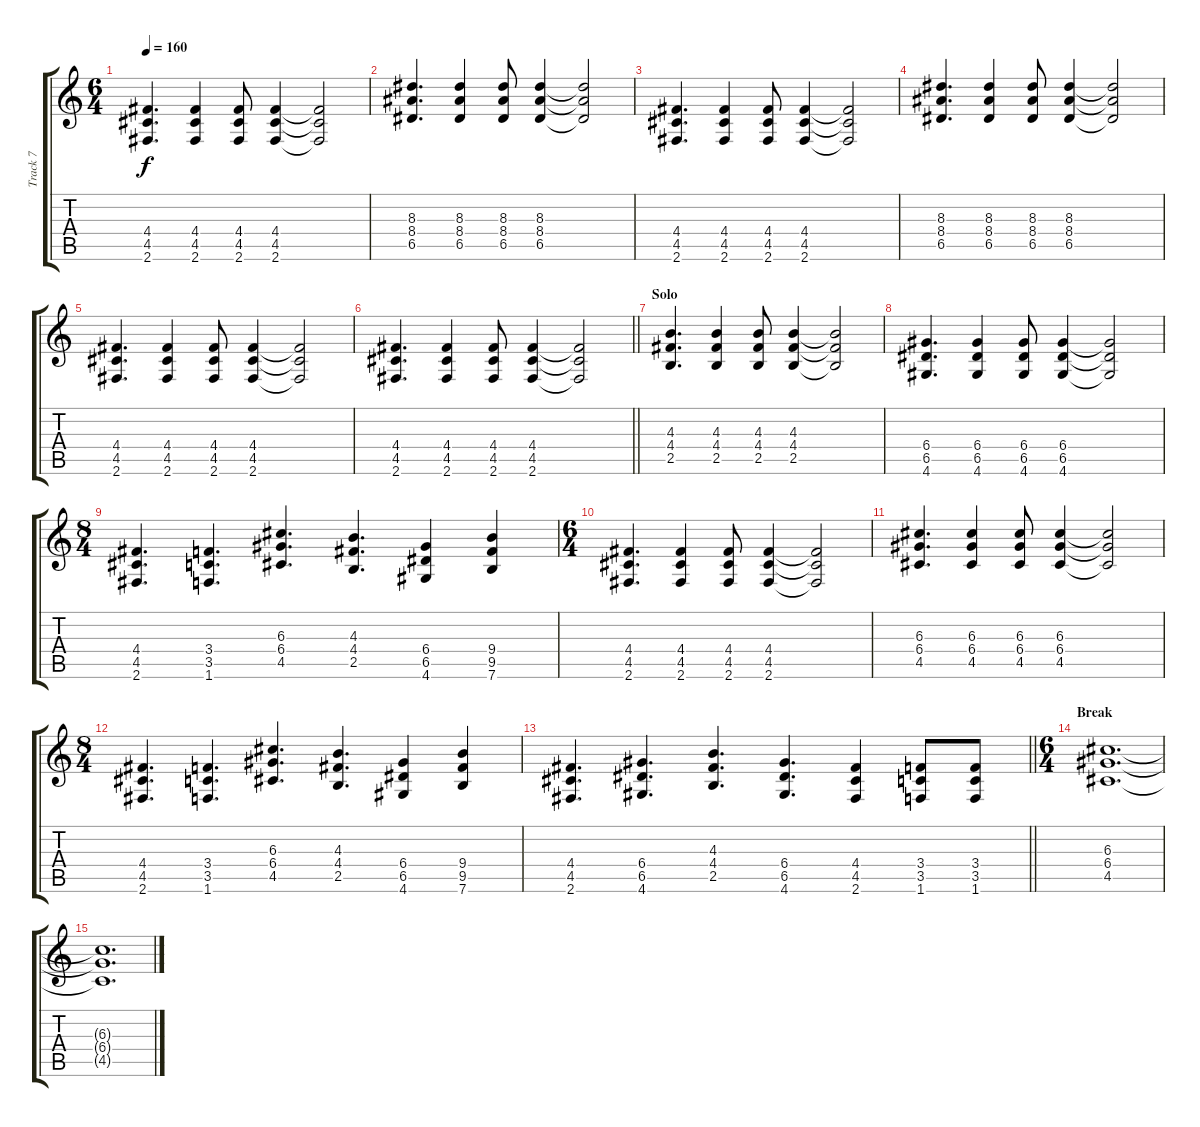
\track ("Track 7" "Track 7") {instrument overdrivenguitar}
\staff {score tabs}
\tuning (E4 B3 G3 D3 A2 E2) {hide}
\ts (6 4)
\tempo 160
\clef g2
\ks c
(4.4 4.5 2.6).4{d dy f} (4.4 4.5 2.6).4 (4.4 4.5 2.6).8 (4.4 4.5 2.6).4 (4.4{t} 4.5{t} 2.6{t}).2 |
(8.3 8.4 6.5).4{d} (8.3 8.4 6.5).4 (8.3 8.4 6.5).8 (8.3 8.4 6.5).4 (8.3{t} 8.4{t} 6.5{t}).2 |
(4.4 4.5 2.6).4{d} (4.4 4.5 2.6).4 (4.4 4.5 2.6).8 (4.4 4.5 2.6).4 (4.4{t} 4.5{t} 2.6{t}).2 |
(8.3 8.4 6.5).4{d} (8.3 8.4 6.5).4 (8.3 8.4 6.5).8 (8.3 8.4 6.5).4 (8.3{t} 8.4{t} 6.5{t}).2 |
(4.4 4.5 2.6).4{d} (4.4 4.5 2.6).4 (4.4 4.5 2.6).8 (4.4 4.5 2.6).4 (4.4{t} 4.5{t} 2.6{t}).2 |
\barLineRight lightlight
(4.4 4.5 2.6).4{d} (4.4 4.5 2.6).4 (4.4 4.5 2.6).8 (4.4 4.5 2.6).4 (4.4{t} 4.5{t} 2.6{t}).2 |
\section ("" "Solo")
(4.3 4.4 2.5).4{d} (4.3 4.4 2.5).4 (4.3 4.4 2.5).8 (4.3 4.4 2.5).4 (4.3{t} 4.4{t} 2.5{t}).2 |
(6.4 6.5 4.6).4{d} (6.4 6.5 4.6).4 (6.4 6.5 4.6).8 (6.4 6.5 4.6).4 (6.4{t} 6.5{t} 4.6{t}).2 |
\ts (8 4)
(4.4 4.5 2.6).4{d} (3.4 3.5 1.6).4{d} (6.3 6.4 4.5).4{d} (4.3 4.4 2.5).4{d} (6.4 6.5 4.6).4 (9.4 9.5 7.6).4 |
\ts (6 4)
(4.4 4.5 2.6).4{d} (4.4 4.5 2.6).4 (4.4 4.5 2.6).8 (4.4 4.5 2.6).4 (4.4{t} 4.5{t} 2.6{t}).2 |
(6.3 6.4 4.5).4{d} (6.3 6.4 4.5).4 (6.3 6.4 4.5).8 (6.3 6.4 4.5).4 (6.3{t} 6.4{t} 4.5{t}).2 |
\ts (8 4)
(4.4 4.5 2.6).4{d} (3.4 3.5 1.6).4{d} (6.3 6.4 4.5).4{d} (4.3 4.4 2.5).4{d} (6.4 6.5 4.6).4 (9.4 9.5 7.6).4 |
\barLineRight lightlight
(4.4 4.5 2.6).4{d} (6.4 6.5 4.6).4{d} (4.3 4.4 2.5).4{d} (6.4 6.5 4.6).4{d} (4.4 4.5 2.6).4 (3.4 3.5 1.6).8 (3.4 3.5 1.6).8 |
\ts (6 4)
\section ("" "Break")
(6.3 6.4 4.5).1{d} |
(6.3{t} 6.4{t} 4.5{t}).1{d}
